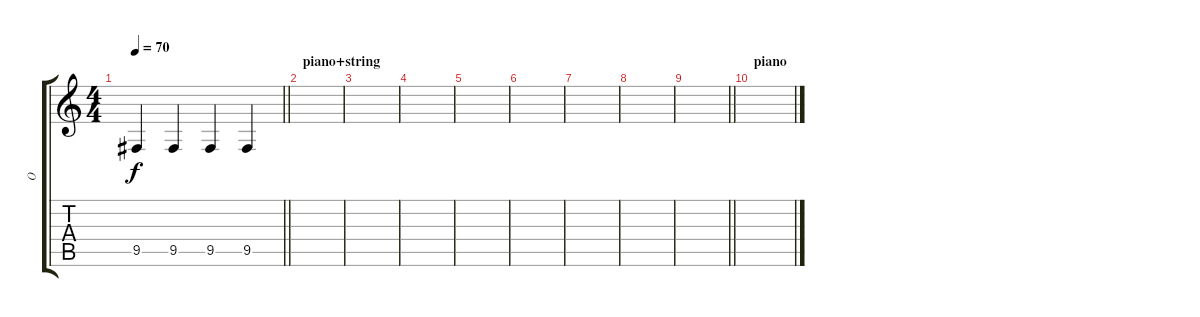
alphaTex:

\track ("O" "O") {instrument orchestrahit}
\staff {score tabs}
\tuning (E4 B3 G3 D3 A2 E2) {hide}
\ts (4 4)
\tempo 70
\clef g2
\barLineRight lightlight
\ks c
9.5.4{dy f} 9.5.4 9.5.4 9.5.4 |
\section ("" "piano+string")
|
|
|
|
|
|
|
\barLineRight lightlight
|
\section ("" "piano")
